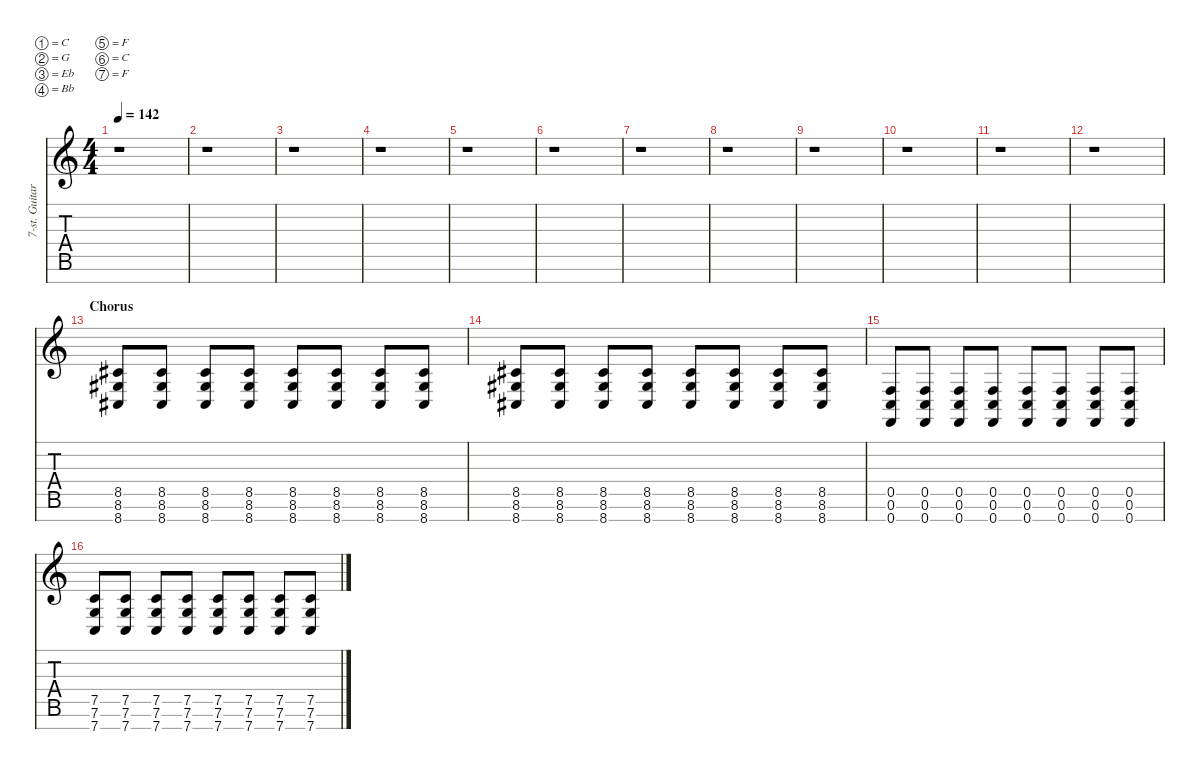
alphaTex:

\defaultSystemsLayout 4
\hideDynamics
\bracketExtendMode nobrackets
\otherSystemsTrackNameOrientation horizontal
\track ("Distortion Guitar" "7-st. Guitar") {instrument distortionguitar}
\staff {score tabs}
\tuning (C4 G3 Eb3 Bb2 F2 C2 F1)
\ts (4 4)
\tempo 142
\clef g2
\ks c
r.1{dy mf beam Down} |
r.1{beam Down} |
r.1{beam Down} |
r.1{beam Down} |
r.1{beam Down} |
r.1{beam Down} |
r.1{beam Down} |
r.1{beam Down} |
r.1{beam Down} |
r.1{beam Down} |
r.1{beam Down} |
r.1{beam Down} |
\section ("" "Chorus")
(8.7{acc #} 8.6{acc #} 8.5{acc #}).8{beam Up} (8.7{acc #} 8.6{acc #} 8.5{acc #}).8{beam Up} (8.7{acc #} 8.6{acc #} 8.5{acc #}).8{beam Up} (8.7{acc #} 8.6{acc #} 8.5{acc #}).8{beam Up} (8.7{acc #} 8.6{acc #} 8.5{acc #}).8{beam Up} (8.7{acc #} 8.6{acc #} 8.5{acc #}).8{beam Up} (8.7{acc #} 8.6{acc #} 8.5{acc #}).8{beam Up} (8.7{acc #} 8.6{acc #} 8.5{acc #}).8{beam Up} |
(8.7{acc #} 8.6{acc #} 8.5{acc #}).8{beam Up} (8.7{acc #} 8.6{acc #} 8.5{acc #}).8{beam Up} (8.7{acc #} 8.6{acc #} 8.5{acc #}).8{beam Up} (8.7{acc #} 8.6{acc #} 8.5{acc #}).8{beam Up} (8.7{acc #} 8.6{acc #} 8.5{acc #}).8{beam Up} (8.7{acc #} 8.6{acc #} 8.5{acc #}).8{beam Up} (8.7{acc #} 8.6{acc #} 8.5{acc #}).8{beam Up} (8.7{acc #} 8.6{acc #} 8.5{acc #}).8{beam Up} |
(0.7 0.6 0.5).8{beam Up} (0.7 0.6 0.5).8{beam Up} (0.7 0.6 0.5).8{beam Up} (0.7 0.6 0.5).8{beam Up} (0.7 0.6 0.5).8{beam Up} (0.7 0.6 0.5).8{beam Up} (0.7 0.6 0.5).8{beam Up} (0.7 0.6 0.5).8{beam Up} |
(7.5 7.6 7.7).8{beam Up} (7.5 7.6 7.7).8{beam Up} (7.5 7.6 7.7).8{beam Up} (7.5 7.6 7.7).8{beam Up} (7.5 7.6 7.7).8{beam Up} (7.5 7.6 7.7).8{beam Up} (7.5 7.6 7.7).8{beam Up} (7.5 7.6 7.7).8{beam Up}
